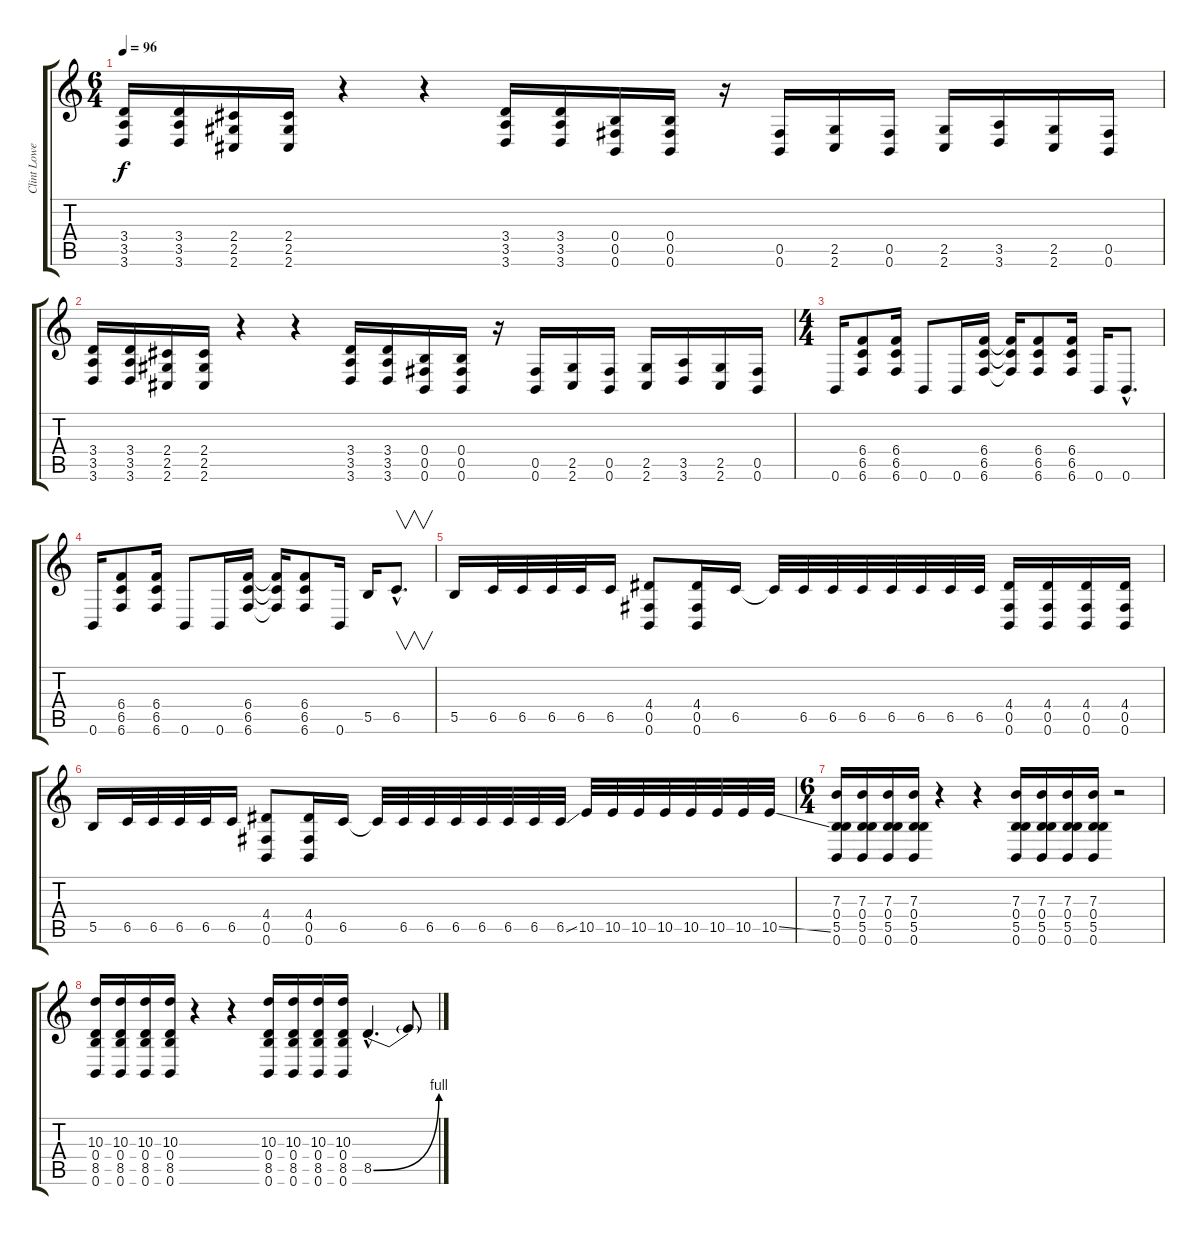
\track ("Clint Lowery - Guitar" "Clint Lowe") {instrument distortionguitar}
\staff {score tabs}
\tuning (Db4 Ab3 E3 B2 Gb2 B1) {hide}
\ts (6 4)
\tempo 96
\clef g2
\ks c
(3.4 3.5 3.6).16{dy f} (3.4 3.5 3.6).16 (2.4 2.5 2.6).16 (2.4 2.5 2.6).16 r.4 r.4 (3.4 3.5 3.6).16 (3.4 3.5 3.6).16 (0.4 0.5 0.6).16 (0.4 0.5 0.6).16 r.16 (0.5 0.6).16 (2.5 2.6).16 (0.5 0.6).16 (2.5 2.6).16 (3.5 3.6).16 (2.5 2.6).16 (0.5 0.6).16 |
(3.4 3.5 3.6).16 (3.4 3.5 3.6).16 (2.4 2.5 2.6).16 (2.4 2.5 2.6).16 r.4 r.4 (3.4 3.5 3.6).16 (3.4 3.5 3.6).16 (0.4 0.5 0.6).16 (0.4 0.5 0.6).16 r.16 (0.5 0.6).16 (2.5 2.6).16 (0.5 0.6).16 (2.5 2.6).16 (3.5 3.6).16 (2.5 2.6).16 (0.5 0.6).16 |
\ts (4 4)
0.6.16 (6.4 6.5 6.6).8 (6.4 6.5 6.6).16 0.6.8 0.6.16 (6.4 6.5 6.6).16 (6.4{t} 6.5{t} 6.6{t}).16 (6.4 6.5 6.6).8 (6.4 6.5 6.6).16 0.6.16 0.6{hac}.8{d} |
0.6.16 (6.4 6.5 6.6).8 (6.4 6.5 6.6).16 0.6.8 0.6.16 (6.4 6.5 6.6).16 (6.4{t} 6.5{t} 6.6{t}).16 (6.4 6.5 6.6).8 0.6.16 5.5.16 6.5{hac}.8{v d} |
5.5.16 6.5.32 6.5.32 6.5.32 6.5.32 6.5.16 (4.4 0.5 0.6).8 (4.4 0.5 0.6).16 6.5.16 6.5{t}.32 6.5.32 6.5.32 6.5.32 6.5.32 6.5.32 6.5.32 6.5.32 (4.4 0.5 0.6).16 (4.4 0.5 0.6).16 (4.4 0.5 0.6).16 (4.4 0.5 0.6).16 |
5.5.16 6.5.32 6.5.32 6.5.32 6.5.32 6.5.16 (4.4 0.5 0.6).8 (4.4 0.5 0.6).16 6.5.16 6.5{t}.32 6.5.32 6.5.32 6.5.32 6.5.32 6.5.32 6.5.32 6.5{ss}.32 10.5.32 10.5.32 10.5.32 10.5.32 10.5.32 10.5.32 10.5.32 10.5{ss}.32 |
\ts (6 4)
(7.3 0.4 5.5 0.6).16 (7.3 0.4 5.5 0.6).16 (7.3 0.4 5.5 0.6).16 (7.3 0.4 5.5 0.6).16 r.4 r.4 (7.3 0.4 5.5 0.6).16 (7.3 0.4 5.5 0.6).16 (7.3 0.4 5.5 0.6).16 (7.3 0.4 5.5 0.6).16 r.2 |
(10.3 0.4 8.5 0.6).16 (10.3 0.4 8.5 0.6).16 (10.3 0.4 8.5 0.6).16 (10.3 0.4 8.5 0.6).16 r.4 r.4 (10.3 0.4 8.5 0.6).16 (10.3 0.4 8.5 0.6).16 (10.3 0.4 8.5 0.6).16 (10.3 0.4 8.5 0.6).16 8.5{be (bend 0 0 60 4) hac}.4{d} 8.5{t}.8
